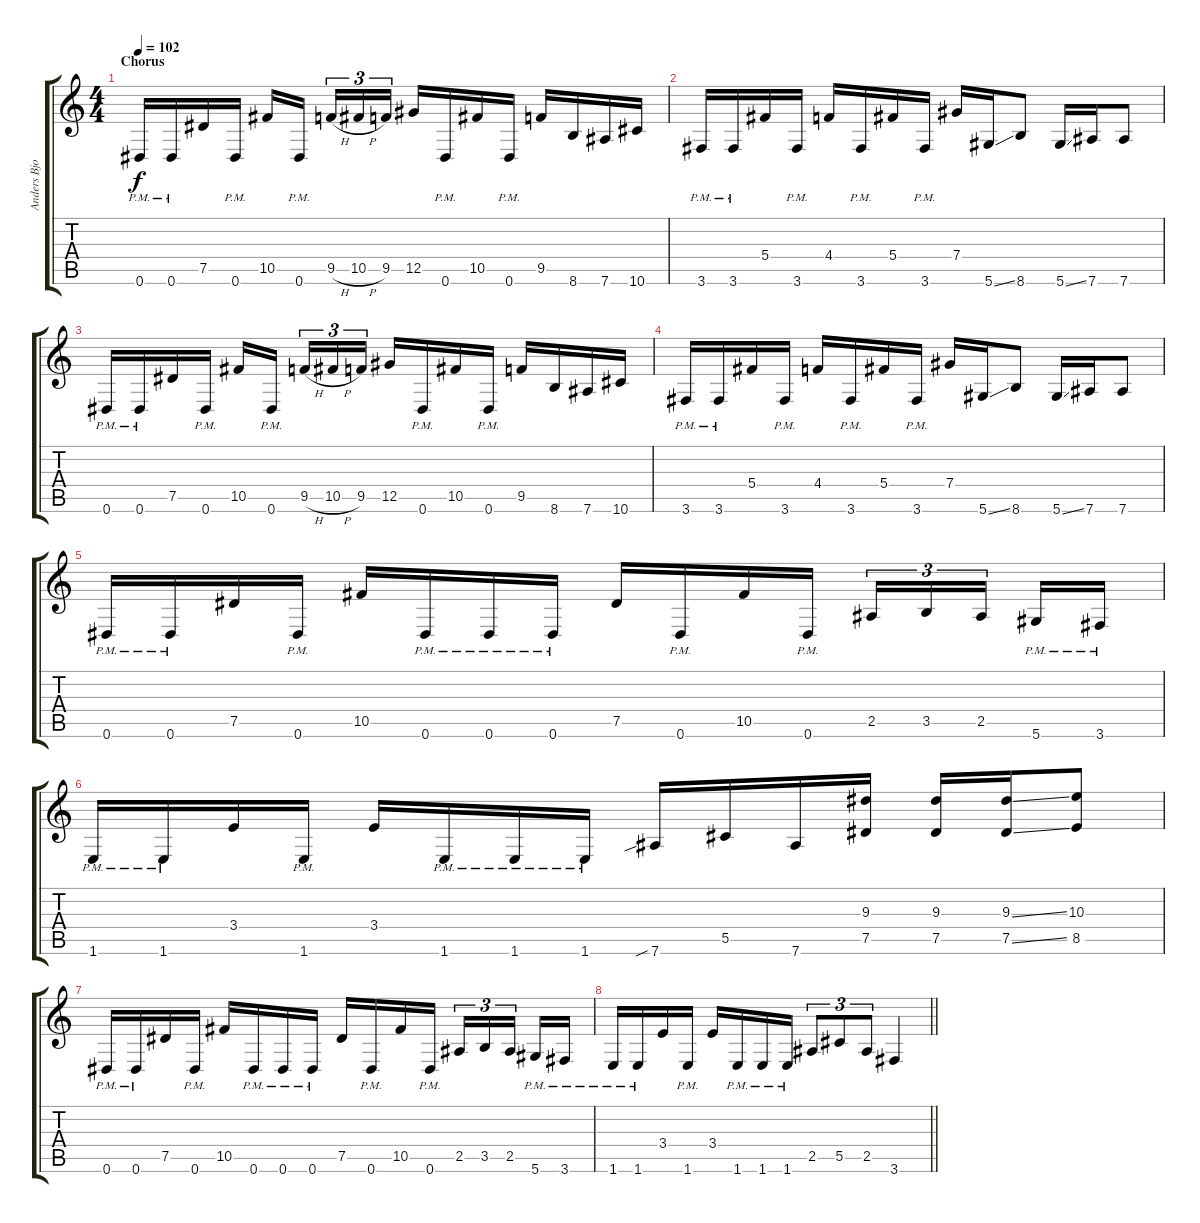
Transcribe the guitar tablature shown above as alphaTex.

\track ("Anders Bjorler" "Anders Bjo") {instrument distortionguitar}
\staff {score tabs}
\tuning (Eb4 Bb3 Gb3 Db3 Ab2 Eb2) {hide}
\ts (4 4)
\section ("" "Chorus")
\tempo 102
\clef g2
\ks c
0.6{pm}.16{dy f} 0.6{pm}.16 7.5.16 0.6{pm}.16 10.5.16 0.6{pm}.16{beam splitsecondary} 9.5{h}.16{tu (3 2)} 10.5{h}.16{tu (3 2)} 9.5.16{tu (3 2)} 12.5.16 0.6{pm}.16 10.5.16 0.6{pm}.16 9.5.16 8.6.16 7.6.16 10.6.16 |
3.6{pm}.16 3.6{pm}.16 5.4.16 3.6{pm}.16 4.4.16 3.6{pm}.16 5.4.16 3.6{pm}.16 7.4.16 5.6{ss}.16 8.6.8 5.6{ss}.16 7.6.16 7.6.8 |
0.6{pm}.16 0.6{pm}.16 7.5.16 0.6{pm}.16 10.5.16 0.6{pm}.16{beam splitsecondary} 9.5{h}.16{tu (3 2)} 10.5{h}.16{tu (3 2)} 9.5.16{tu (3 2)} 12.5.16 0.6{pm}.16 10.5.16 0.6{pm}.16 9.5.16 8.6.16 7.6.16 10.6.16 |
3.6{pm}.16 3.6{pm}.16 5.4.16 3.6{pm}.16 4.4.16 3.6{pm}.16 5.4.16 3.6{pm}.16 7.4.16 5.6{ss}.16 8.6.8 5.6{ss}.16 7.6.16 7.6.8 |
0.6{pm}.16 0.6{pm}.16 7.5.16 0.6{pm}.16 10.5.16 0.6{pm}.16 0.6{pm}.16 0.6{pm}.16 7.5.16 0.6{pm}.16 10.5.16 0.6{pm}.16 2.5.16{tu (3 2)} 3.5.16{tu (3 2)} 2.5.16{tu (3 2) beam splitsecondary} 5.6{pm}.16 3.6{pm}.16 |
1.6{pm}.16 1.6{pm}.16 3.4.16 1.6{pm}.16 3.4.16 1.6{pm}.16 1.6{pm}.16 1.6{pm}.16 7.6{sib}.16 5.5.16 7.6.16 (9.3 7.5).16 (9.3 7.5).16 (9.3{ss} 7.5{ss}).16 (10.3 8.5).8 |
0.6{pm}.16 0.6{pm}.16 7.5.16 0.6{pm}.16 10.5.16 0.6{pm}.16 0.6{pm}.16 0.6{pm}.16 7.5.16 0.6{pm}.16 10.5.16 0.6{pm}.16 2.5.16{tu (3 2)} 3.5.16{tu (3 2)} 2.5.16{tu (3 2) beam splitsecondary} 5.6{pm}.16 3.6{pm}.16 |
\barLineRight lightlight
1.6{pm}.16 1.6{pm}.16 3.4.16 1.6{pm}.16 3.4.16 1.6{pm}.16 1.6{pm}.16 1.6{pm}.16 2.5.8{tu (3 2)} 5.5.8{tu (3 2)} 2.5.8{tu (3 2)} 3.6.4
